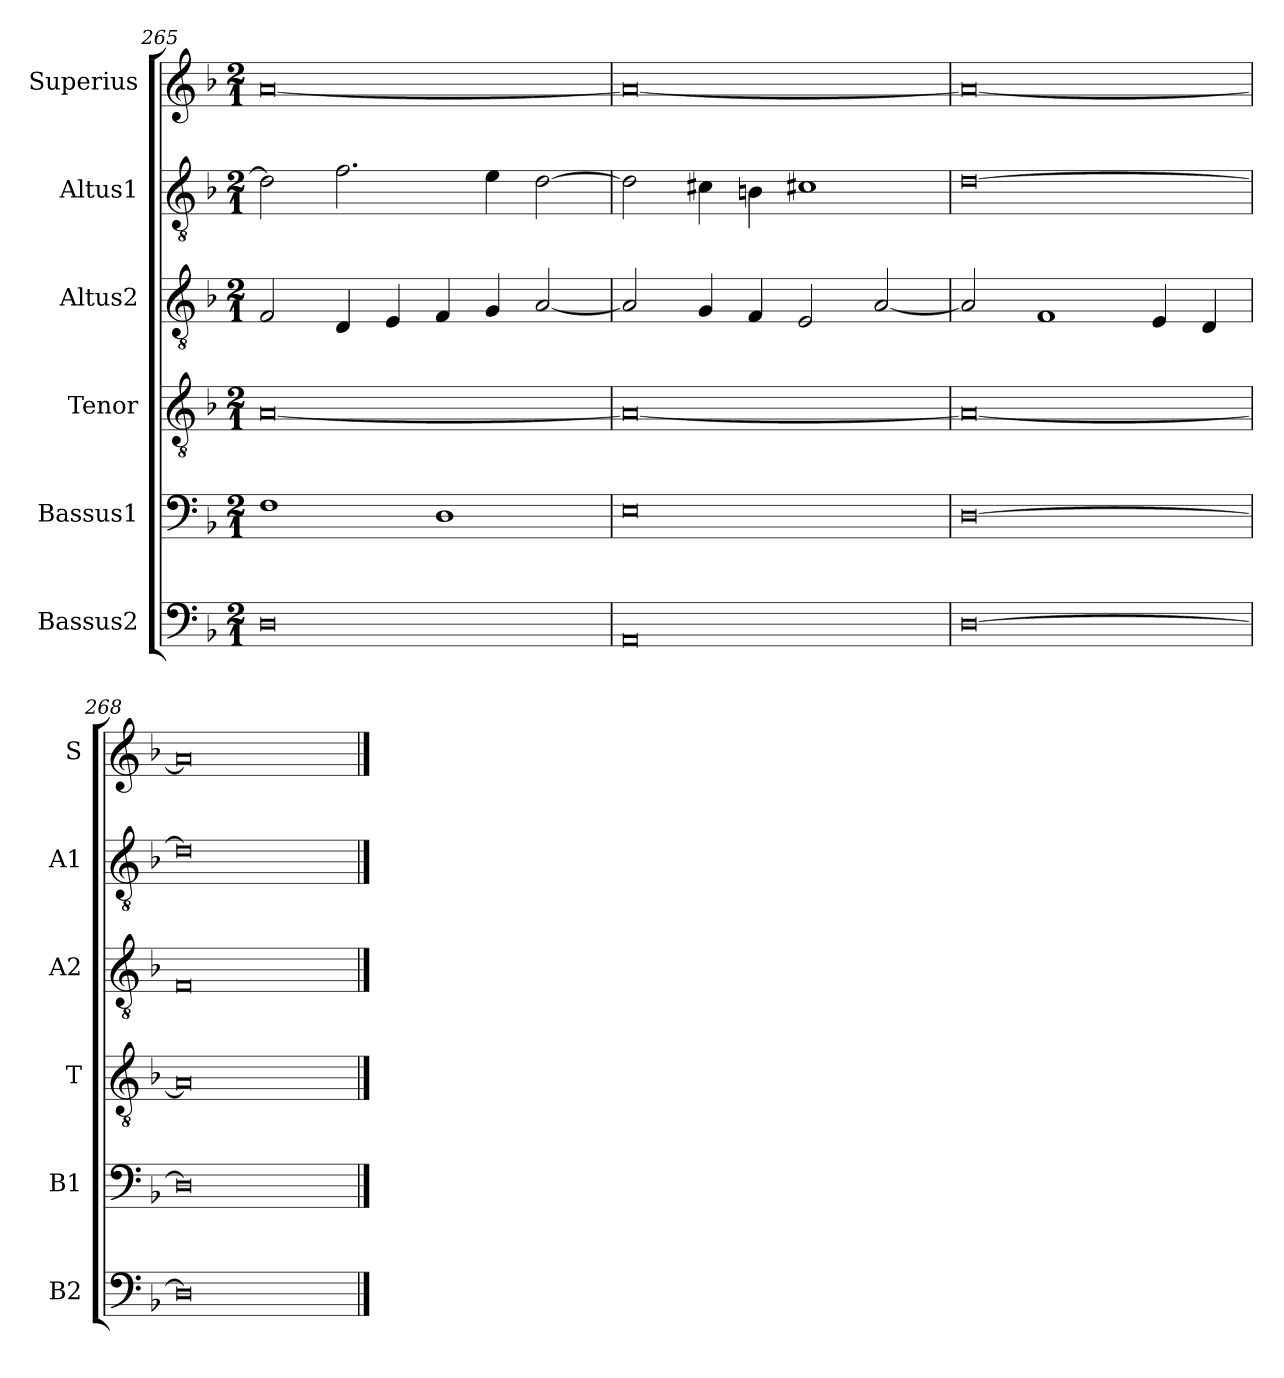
**kern	**kern	**kern	**kern	**kern	**kern
*part6	*part5	*part4	*part3	*part2	*part1
*staff6	*staff5	*staff4	*staff3	*staff2	*staff1
*I"Bassus2	*I"Bassus1	*I"Tenor	*I"Altus2	*I"Altus1	*I"Superius
*I'B2	*I'B1	*I'T	*I'A2	*I'A1	*I'S
*clefF4	*clefF4	*clefGv2	*clefGv2	*clefGv2	*clefG2
*k[b-]	*k[b-]	*k[b-]	*k[b-]	*k[b-]	*k[b-]
*M2/1	*M2/1	*M2/1	*M2/1	*M2/1	*M2/1
=265	=265	=265	=265	=265	=265
0D	1F	[0A	2F/	2d\]	[0a
.	.	.	4D/	2.f\	.
.	.	.	4E/	.	.
.	1D	.	4F/	.	.
.	.	.	4G/	4e\	.
.	.	.	[2A/	[2d\	.
=266	=266	=266	=266	=266	=266
0AA	0E	0A_	2A/]	2d\]	0a_
.	.	.	4G/	4c#X\	.
.	.	.	4F/	4Bn\	.
.	.	.	2E/	1c#X	.
.	.	.	[2A/	.	.
=267	=267	=267	=267	=267	=267
[0D	[0D	0A_	2A/]	[0d	0a_
.	.	.	1F	.	.
.	.	.	4E/	.	.
.	.	.	4D/	.	.
=268	=268	=268	=268	=268	=268
0D]	0D]	0A]	0F	0d]	0a]
==	==	==	==	==	==
*-	*-	*-	*-	*-	*-
